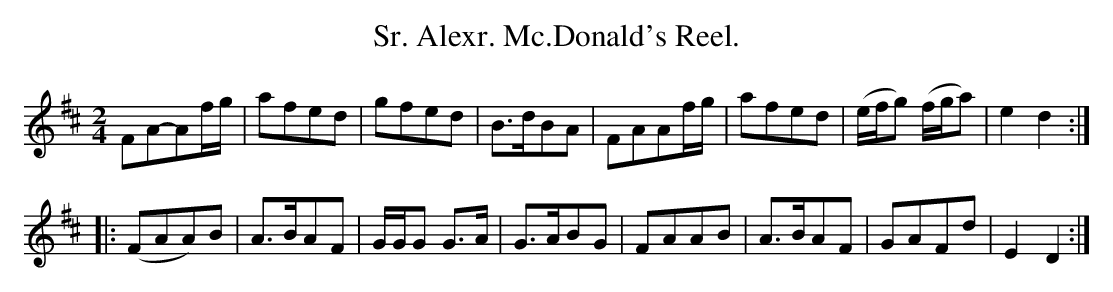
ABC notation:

X:1
T:Sr. Alexr. Mc.Donald's Reel.
M:2/4
L:1/8
K:D
FA-Af/g/|afed |gfed     |B>dBA|FAAf/g/|afed |(e/f/g) (f/g/a)|e2 d2:|
|:(FAA)B   |A>BAF|G/G/G G>A|G>ABG|FAAB   |A>BAF| GAFd          |E2 D2:|
